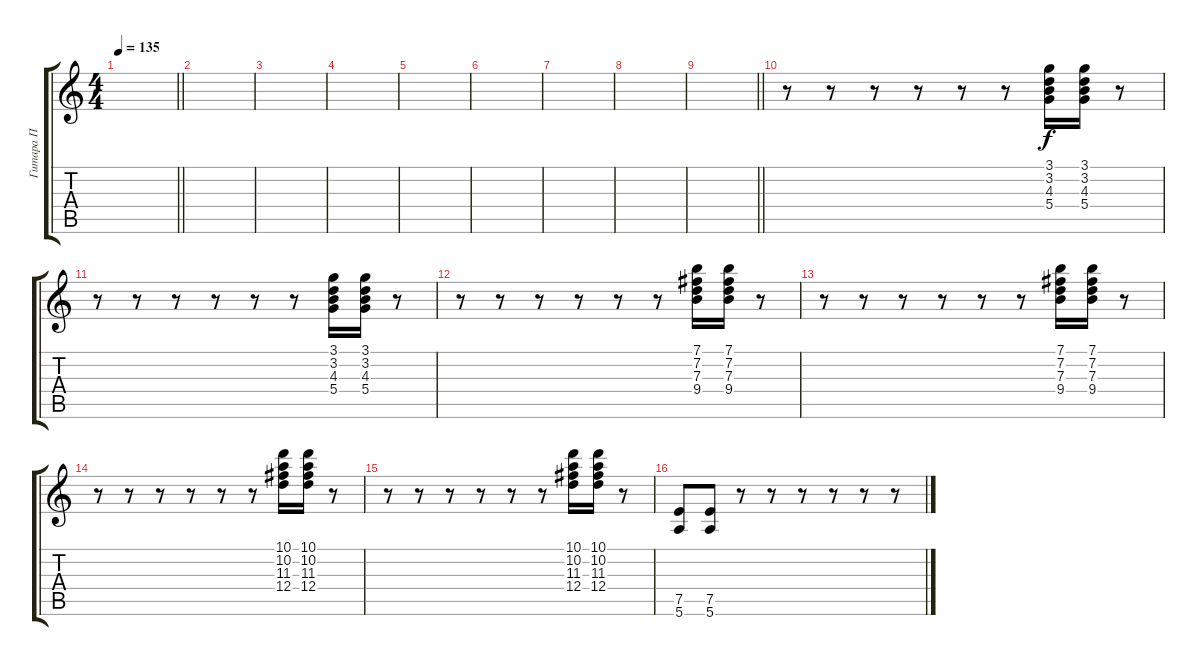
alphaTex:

\track ("Гитара П" "Гитара П") {instrument distortionguitar}
\staff {score tabs}
\tuning (E4 B3 G3 D3 A2 E2) {hide}
\ts (4 4)
\tempo 135
\clef g2
\barLineRight lightlight
\ks c
|
\section ("" " ")
|
|
|
|
|
|
|
\barLineRight lightlight
|
\section ("" " ")
r.8{volume 10} r.8 r.8 r.8 r.8 r.8 (3.1 3.2 4.3 5.4).16 (3.1 3.2 4.3 5.4).16 r.8 |
r.8 r.8 r.8 r.8 r.8 r.8 (3.1 3.2 4.3 5.4).16 (3.1 3.2 4.3 5.4).16 r.8 |
r.8 r.8 r.8 r.8 r.8 r.8 (7.1 7.2 7.3 9.4).16 (7.1 7.2 7.3 9.4).16 r.8 |
r.8 r.8 r.8 r.8 r.8 r.8 (7.1 7.2 7.3 9.4).16 (7.1 7.2 7.3 9.4).16 r.8 |
r.8 r.8 r.8 r.8 r.8 r.8 (10.1 10.2 11.3 12.4).16 (10.1 10.2 11.3 12.4).16 r.8 |
r.8 r.8 r.8 r.8 r.8 r.8 (10.1 10.2 11.3 12.4).16 (10.1 10.2 11.3 12.4).16 r.8 |
(7.5 5.6).8 (7.5 5.6).8 r.8 r.8 r.8 r.8 r.8 r.8
